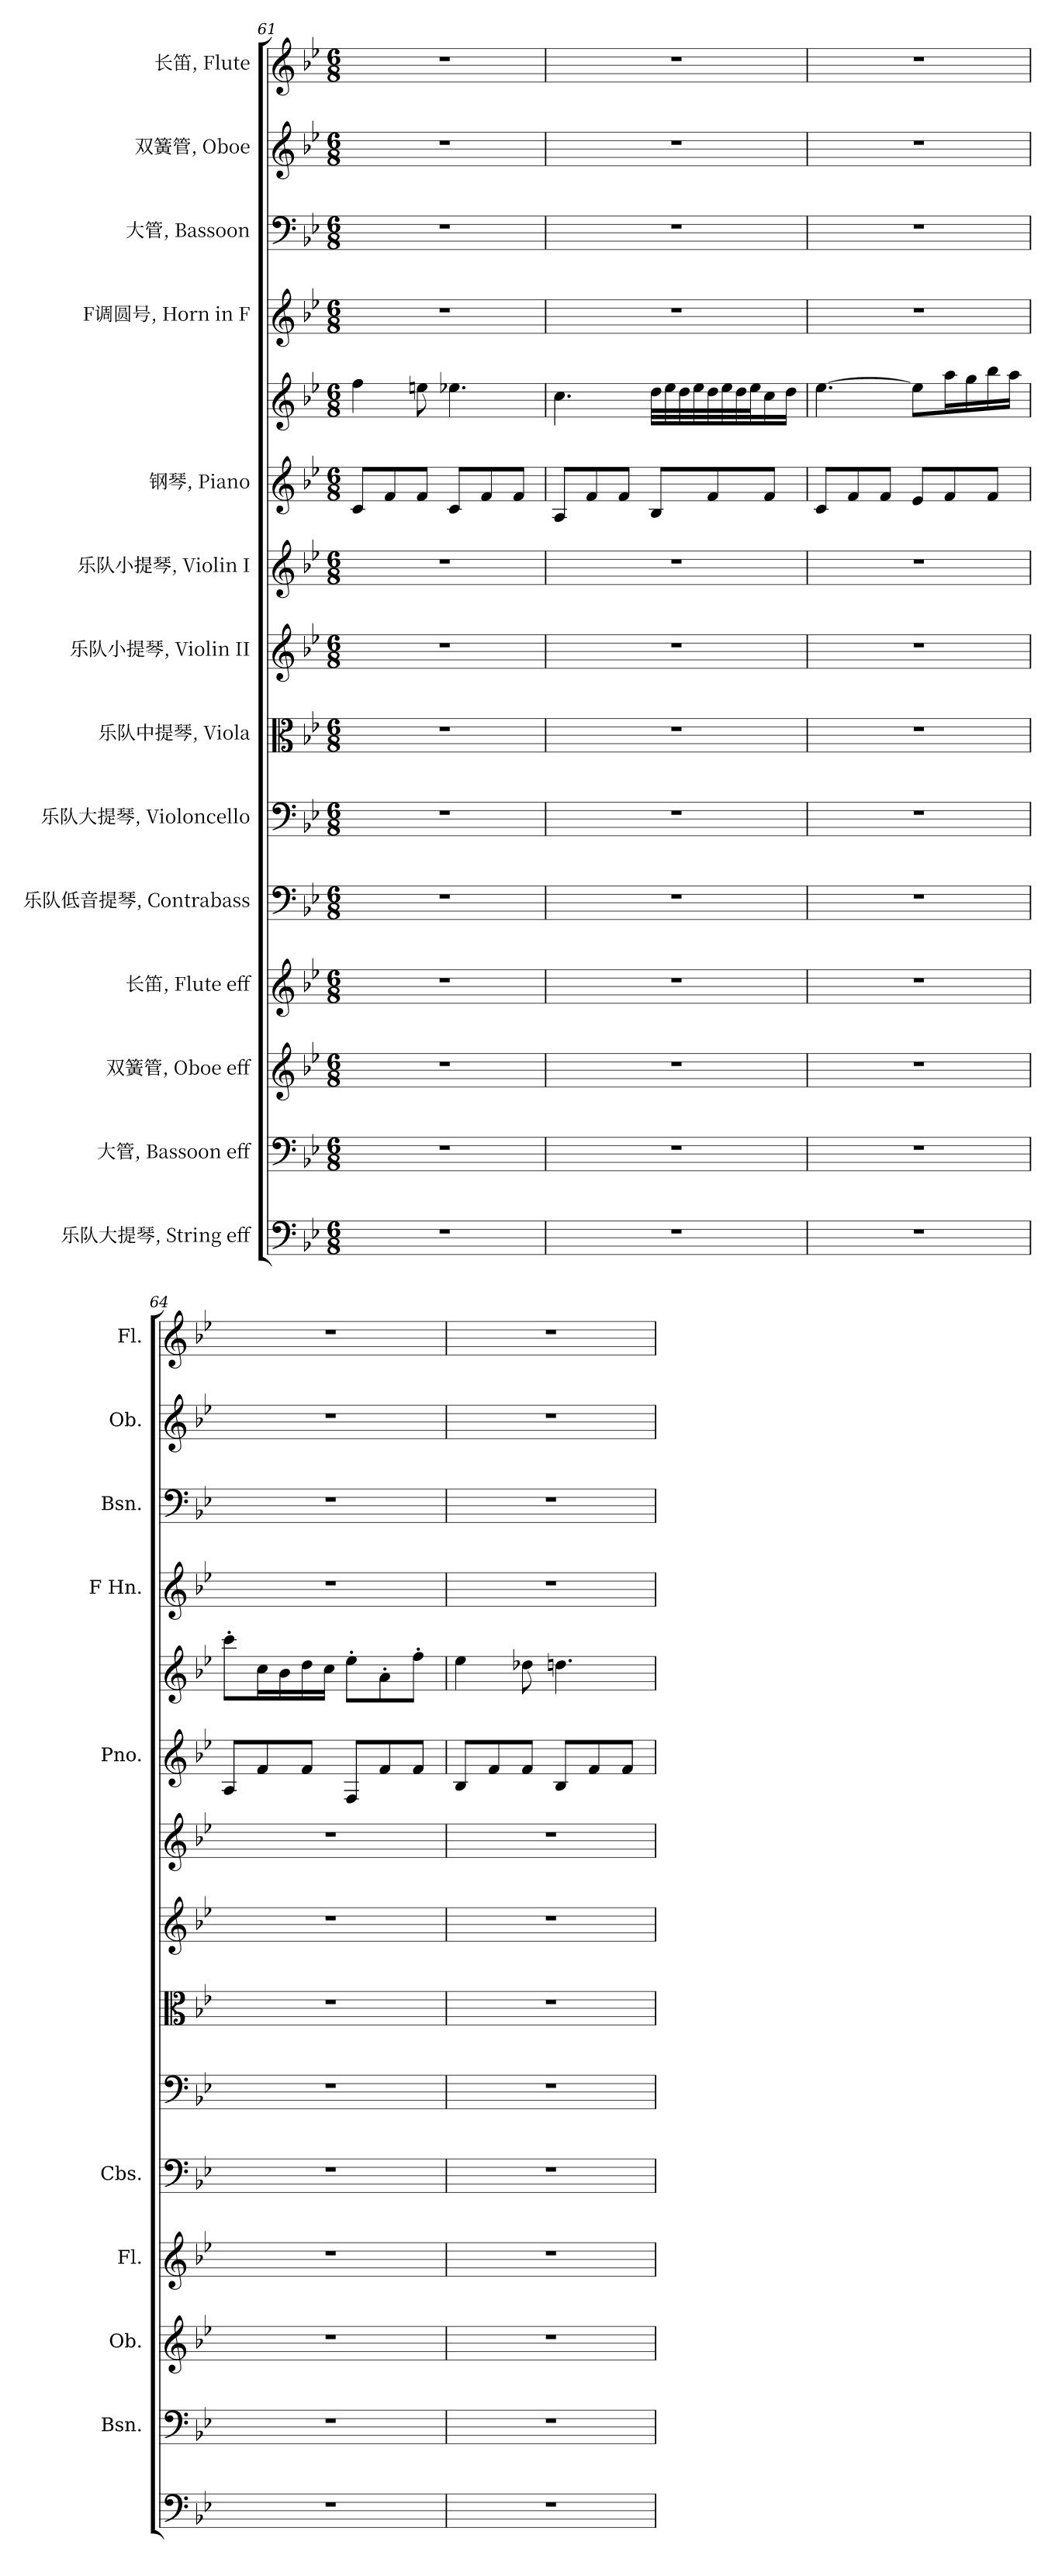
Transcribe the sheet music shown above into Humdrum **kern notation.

**kern	**kern	**kern	**kern	**kern	**kern	**kern	**kern	**kern	**kern	**kern	**kern	**kern	**kern	**kern
*part14	*part13	*part12	*part11	*part10	*part9	*part8	*part7	*part6	*part5	*part5	*part4	*part3	*part2	*part1
*staff15	*staff14	*staff13	*staff12	*staff11	*staff10	*staff9	*staff8	*staff7	*staff6	*staff5	*staff4	*staff3	*staff2	*staff1
*I"乐队大提琴, String eff	*I"大管, Bassoon eff	*I"双簧管, Oboe eff	*I"长笛, Flute eff	*I"乐队低音提琴, Contrabass	*I"乐队大提琴, Violoncello	*I"乐队中提琴, Viola	*I"乐队小提琴, Violin II	*I"乐队小提琴, Violin I	*I"钢琴, Piano	*	*I"F调圆号, Horn in F	*I"大管, Bassoon	*I"双簧管, Oboe	*I"长笛, Flute
*	*I'Bsn.	*I'Ob.	*I'Fl.	*I'Cbs.	*	*	*	*	*I'Pno.	*	*I'F Hn.	*I'Bsn.	*I'Ob.	*I'Fl.
*clefF4	*clefF4	*clefG2	*clefG2	*clefF4	*clefF4	*clefC3	*clefG2	*clefG2	*clefG2	*clefG2	*clefG2	*clefF4	*clefG2	*clefG2
*	*	*	*	*ITrd7c12	*	*	*	*	*	*	*ITrd4c7	*	*	*
*k[b-e-]	*k[b-e-]	*k[b-e-]	*k[b-e-]	*k[b-e-]	*k[b-e-]	*k[b-e-]	*k[b-e-]	*k[b-e-]	*k[b-e-]	*k[b-e-]	*k[b-e-a-]	*k[b-e-]	*k[b-e-]	*k[b-e-]
*M6/8	*M6/8	*M6/8	*M6/8	*M6/8	*M6/8	*M6/8	*M6/8	*M6/8	*M6/8	*M6/8	*M6/8	*M6/8	*M6/8	*M6/8
=61	=61	=61	=61	=61	=61	=61	=61	=61	=61	=61	=61	=61	=61	=61
2.r	2.r	2.r	2.r	2.r	2.r	2.r	2.r	2.r	8c/L	4ff\	2.r	2.r	2.r	2.r
.	.	.	.	.	.	.	.	.	8f/	.	.	.	.	.
.	.	.	.	.	.	.	.	.	8f/J	8een\	.	.	.	.
.	.	.	.	.	.	.	.	.	8c/L	4.ee-X\	.	.	.	.
.	.	.	.	.	.	.	.	.	8f/	.	.	.	.	.
.	.	.	.	.	.	.	.	.	8f/J	.	.	.	.	.
=62	=62	=62	=62	=62	=62	=62	=62	=62	=62	=62	=62	=62	=62	=62
2.r	2.r	2.r	2.r	2.r	2.r	2.r	2.r	2.r	8A/L	4.cc\	2.r	2.r	2.r	2.r
.	.	.	.	.	.	.	.	.	8f/	.	.	.	.	.
.	.	.	.	.	.	.	.	.	8f/J	.	.	.	.	.
.	.	.	.	.	.	.	.	.	8B-/L	32dd\LLL	.	.	.	.
.	.	.	.	.	.	.	.	.	.	32ee-\	.	.	.	.
.	.	.	.	.	.	.	.	.	.	32dd\	.	.	.	.
.	.	.	.	.	.	.	.	.	.	32ee-\	.	.	.	.
.	.	.	.	.	.	.	.	.	8f/	32dd\	.	.	.	.
.	.	.	.	.	.	.	.	.	.	32ee-\	.	.	.	.
.	.	.	.	.	.	.	.	.	.	32dd\	.	.	.	.
.	.	.	.	.	.	.	.	.	.	32ee-\J	.	.	.	.
.	.	.	.	.	.	.	.	.	8f/J	16cc\	.	.	.	.
.	.	.	.	.	.	.	.	.	.	16dd\JJ	.	.	.	.
!!LO:PB:g=z
=63	=63	=63	=63	=63	=63	=63	=63	=63	=63	=63	=63	=63	=63	=63
2.r	2.r	2.r	2.r	2.r	2.r	2.r	2.r	2.r	8c/L	[4.ee-\	2.r	2.r	2.r	2.r
.	.	.	.	.	.	.	.	.	8f/	.	.	.	.	.
.	.	.	.	.	.	.	.	.	8f/J	.	.	.	.	.
.	.	.	.	.	.	.	.	.	8e-/L	8ee-\L]	.	.	.	.
.	.	.	.	.	.	.	.	.	8f/	16aa\L	.	.	.	.
.	.	.	.	.	.	.	.	.	.	16gg\	.	.	.	.
.	.	.	.	.	.	.	.	.	8f/J	16bb-\	.	.	.	.
.	.	.	.	.	.	.	.	.	.	16aa\JJ	.	.	.	.
=64	=64	=64	=64	=64	=64	=64	=64	=64	=64	=64	=64	=64	=64	=64
2.r	2.r	2.r	2.r	2.r	2.r	2.r	2.r	2.r	8A/L	8ccc'\L	2.r	2.r	2.r	2.r
.	.	.	.	.	.	.	.	.	8f/	16cc\L	.	.	.	.
.	.	.	.	.	.	.	.	.	.	16b-\	.	.	.	.
.	.	.	.	.	.	.	.	.	8f/J	16dd\	.	.	.	.
.	.	.	.	.	.	.	.	.	.	16cc\JJ	.	.	.	.
.	.	.	.	.	.	.	.	.	8F/L	8ee-'\L	.	.	.	.
.	.	.	.	.	.	.	.	.	8f/	8a'\	.	.	.	.
.	.	.	.	.	.	.	.	.	8f/J	8ff'\J	.	.	.	.
=65	=65	=65	=65	=65	=65	=65	=65	=65	=65	=65	=65	=65	=65	=65
2.r	2.r	2.r	2.r	2.r	2.r	2.r	2.r	2.r	8B-/L	4ee-\	2.r	2.r	2.r	2.r
.	.	.	.	.	.	.	.	.	8f/	.	.	.	.	.
.	.	.	.	.	.	.	.	.	8f/J	8dd-X\	.	.	.	.
.	.	.	.	.	.	.	.	.	8B-/L	4.ddn\	.	.	.	.
.	.	.	.	.	.	.	.	.	8f/	.	.	.	.	.
.	.	.	.	.	.	.	.	.	8f/J	.	.	.	.	.
=	=	=	=	=	=	=	=	=	=	=	=	=	=	=
*-	*-	*-	*-	*-	*-	*-	*-	*-	*-	*-	*-	*-	*-	*-
